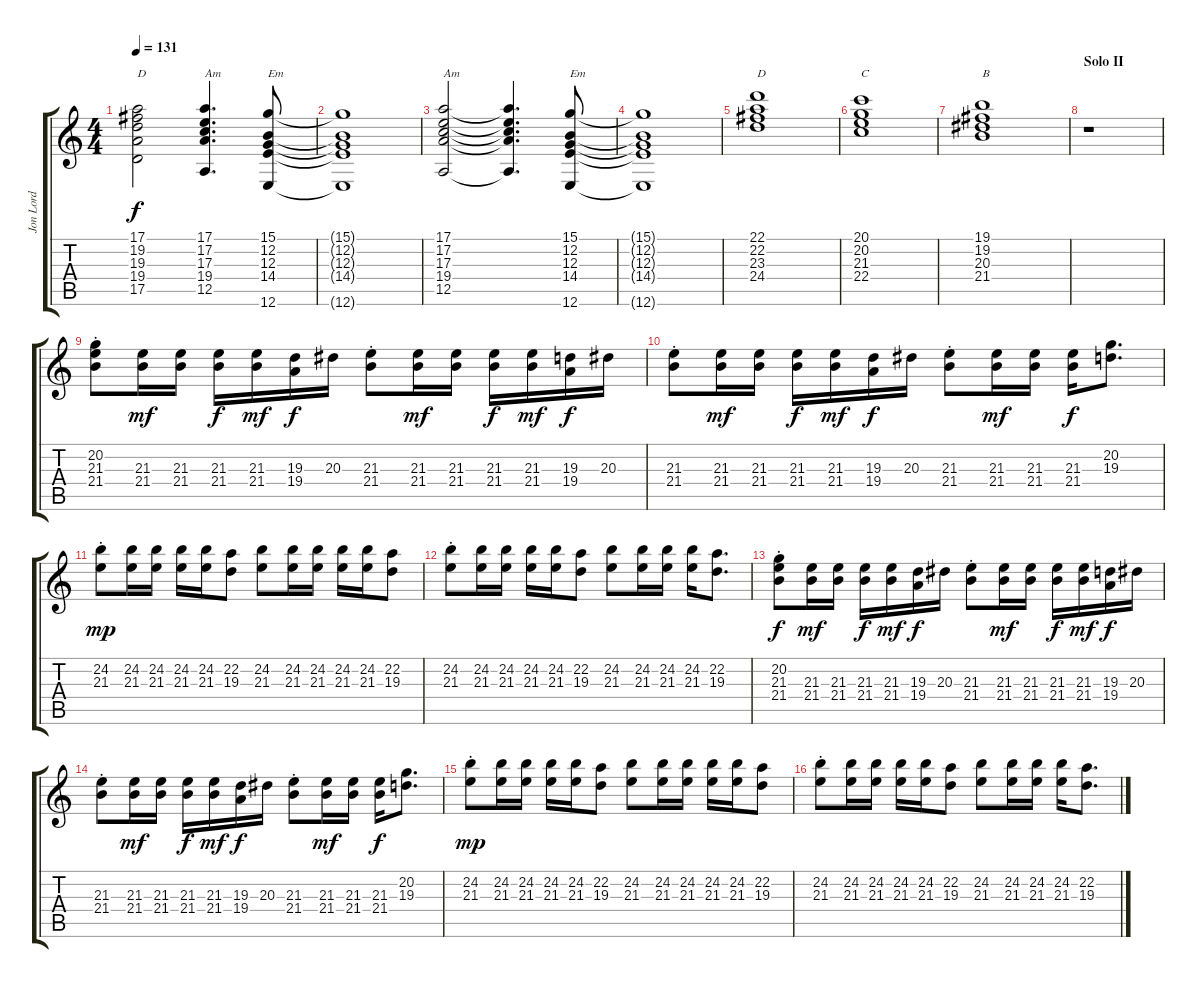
\track ("Jon Lord" "Jon Lord") {instrument rockorgan}
\staff {score tabs}
\tuning (E4 B3 G3 D3 A2 E2) {hide}
\ts (4 4)
\tempo 131
\clef g2
\ks c
(17.1 19.2 19.3 19.4 17.5).2{txt "D" dy f} (17.1 17.2 17.3 19.4 12.5).4{d txt "Am"} (15.1 12.2 12.3 14.4 12.6).8{txt "Em"} |
(15.1{t} 12.2{t} 12.3{t} 14.4{t} 12.6{t}).1 |
(17.1 17.2 17.3 19.4 12.5).2{txt "Am"} (17.1{t} 17.2{t} 17.3{t} 19.4{t} 12.5{t}).4{d} (15.1 12.2 12.3 14.4 12.6).8{txt "Em"} |
(15.1{t} 12.2{t} 12.3{t} 14.4{t} 12.6{t}).1 |
(22.1 22.2 23.3 24.4).1{txt "D"} |
(20.1 20.2 21.3 22.4).1{txt "C"} |
(19.1 19.2 20.3 21.4).1{txt "B"} |
\section ("" "Solo II")
r.1 |
(20.2{st} 21.3{st} 21.4{st}).8 (21.3 21.4).16{dy mf} (21.3 21.4).16 (21.3 21.4).16{dy f} (21.3 21.4).16{dy mf} (19.3 19.4).16{dy f} 20.3.16 (21.3{st} 21.4{st}).8 (21.3 21.4).16{dy mf} (21.3 21.4).16 (21.3 21.4).16{dy f} (21.3 21.4).16{dy mf} (19.3 19.4).16{dy f} 20.3.16 |
(21.3{st} 21.4{st}).8 (21.3 21.4).16{dy mf} (21.3 21.4).16 (21.3 21.4).16{dy f} (21.3 21.4).16{dy mf} (19.3 19.4).16{dy f} 20.3.16 (21.3{st} 21.4{st}).8 (21.3 21.4).16{dy mf} (21.3 21.4).16 (21.3 21.4).16{dy f} (20.2 19.3).8{d} |
(24.2{st} 21.3).8{dy mp} (24.2 21.3).16 (24.2 21.3).16 (24.2 21.3).16 (24.2 21.3).16 (22.2 19.3).8 (24.2 21.3).8 (24.2 21.3).16 (24.2 21.3).16 (24.2 21.3).16 (24.2 21.3).16 (22.2 19.3).8 |
(24.2{st} 21.3).8 (24.2 21.3).16 (24.2 21.3).16 (24.2 21.3).16 (24.2 21.3).16 (22.2 19.3).8 (24.2 21.3).8 (24.2 21.3).16 (24.2 21.3).16 (24.2 21.3).16 (22.2 19.3).8{d} |
(20.2{st} 21.3{st} 21.4{st}).8{dy f} (21.3 21.4).16{dy mf} (21.3 21.4).16 (21.3 21.4).16{dy f} (21.3 21.4).16{dy mf} (19.3 19.4).16{dy f} 20.3.16 (21.3{st} 21.4{st}).8 (21.3 21.4).16{dy mf} (21.3 21.4).16 (21.3 21.4).16{dy f} (21.3 21.4).16{dy mf} (19.3 19.4).16{dy f} 20.3.16 |
(21.3{st} 21.4{st}).8 (21.3 21.4).16{dy mf} (21.3 21.4).16 (21.3 21.4).16{dy f} (21.3 21.4).16{dy mf} (19.3 19.4).16{dy f} 20.3.16 (21.3{st} 21.4{st}).8 (21.3 21.4).16{dy mf} (21.3 21.4).16 (21.3 21.4).16{dy f} (20.2 19.3).8{d} |
(24.2{st} 21.3).8{dy mp} (24.2 21.3).16 (24.2 21.3).16 (24.2 21.3).16 (24.2 21.3).16 (22.2 19.3).8 (24.2 21.3).8 (24.2 21.3).16 (24.2 21.3).16 (24.2 21.3).16 (24.2 21.3).16 (22.2 19.3).8 |
(24.2{st} 21.3).8 (24.2 21.3).16 (24.2 21.3).16 (24.2 21.3).16 (24.2 21.3).16 (22.2 19.3).8 (24.2 21.3).8 (24.2 21.3).16 (24.2 21.3).16 (24.2 21.3).16 (22.2 19.3).8{d}
